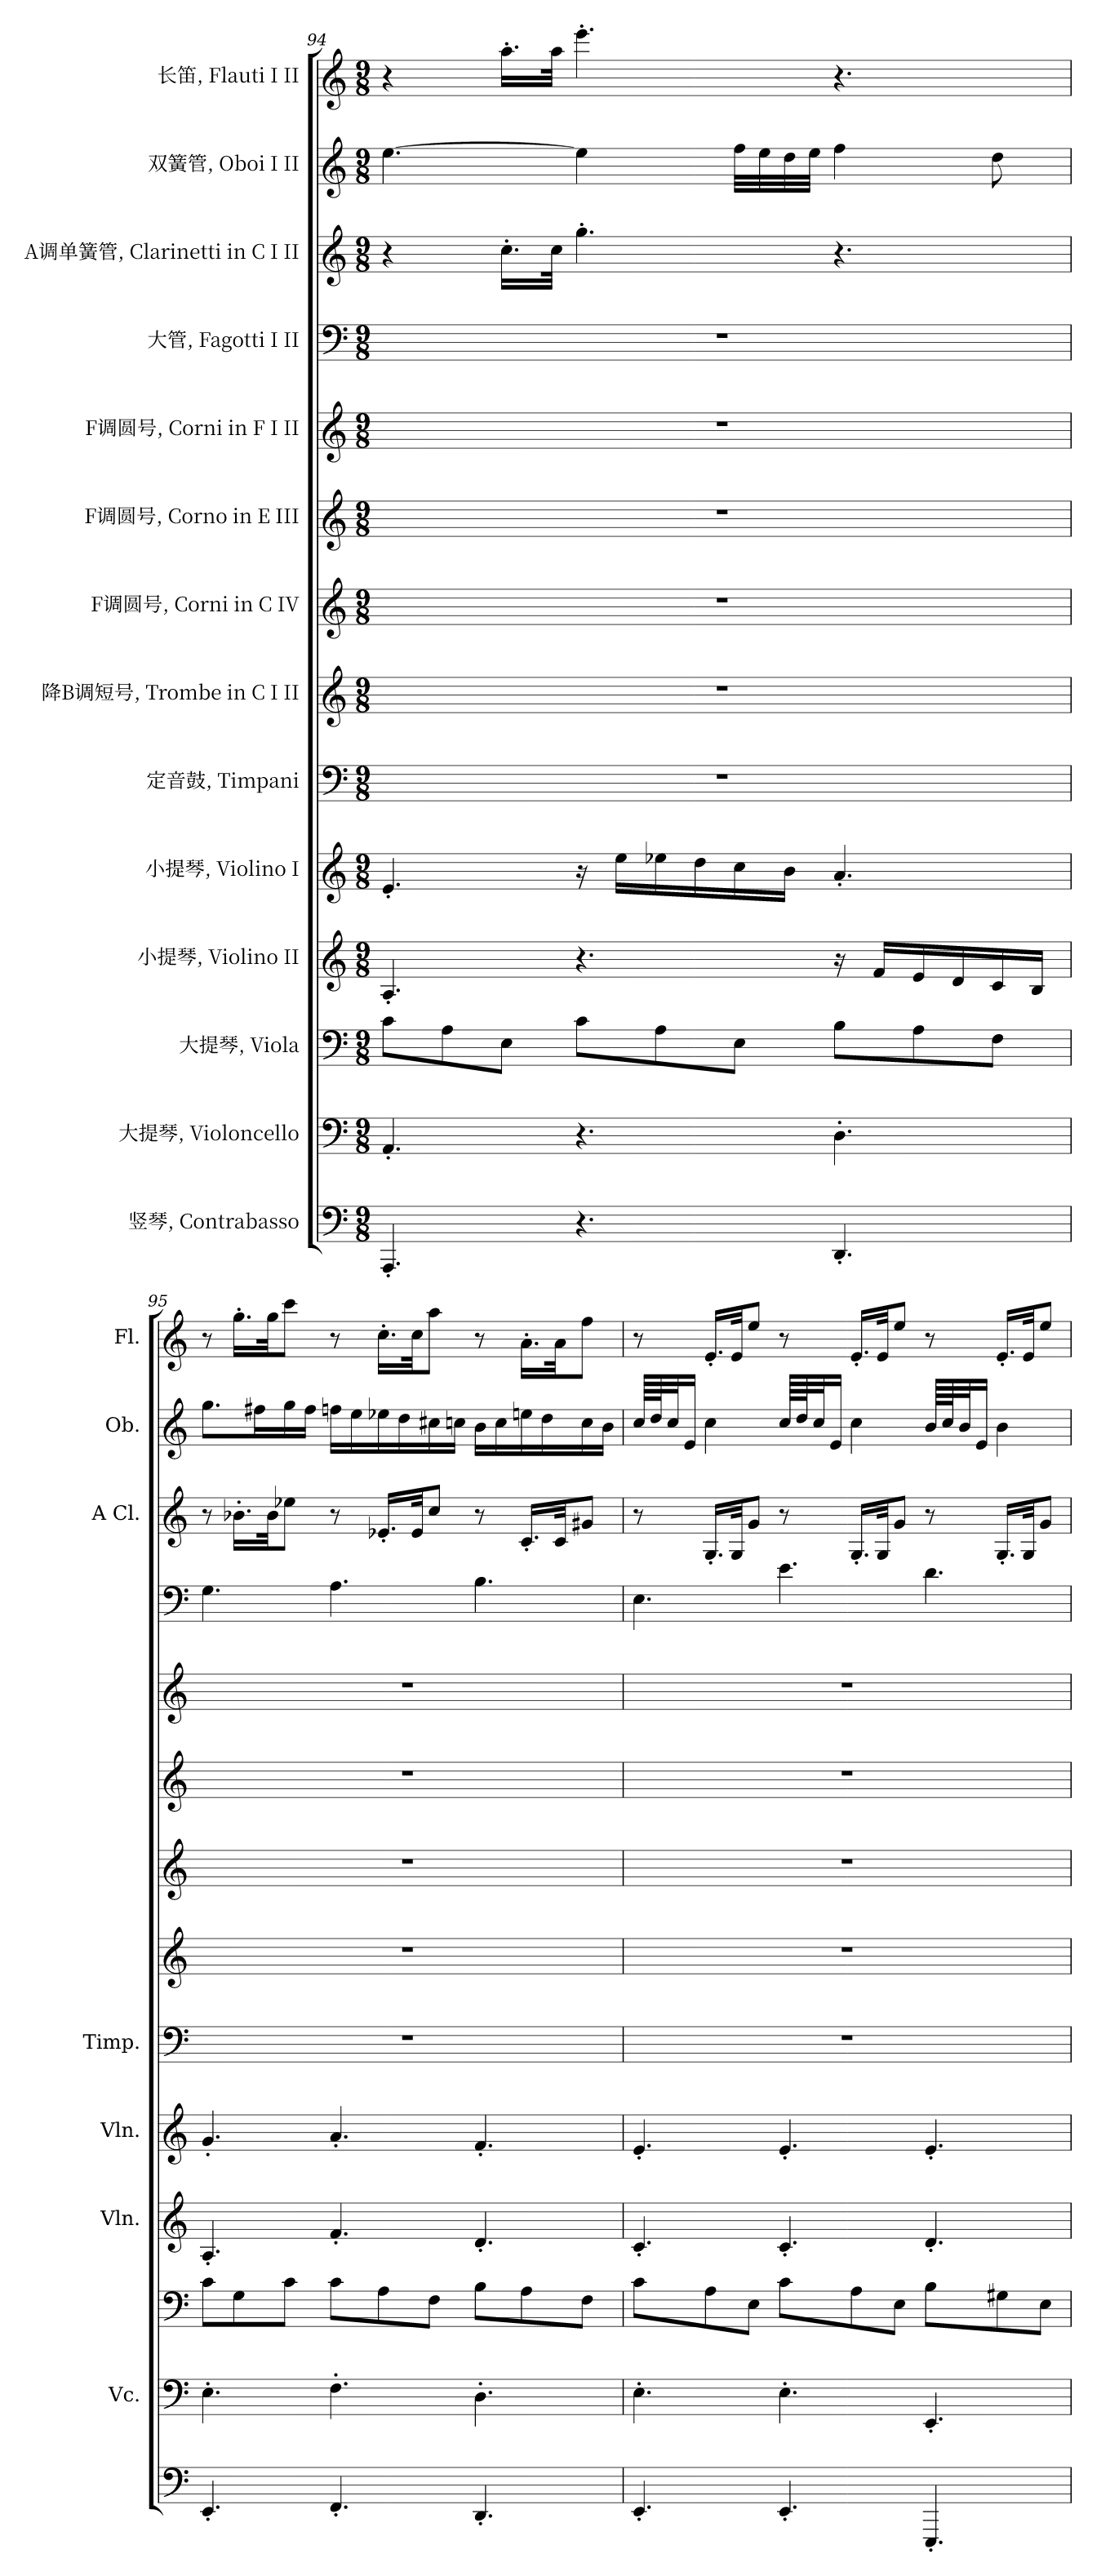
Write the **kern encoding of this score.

**kern	**kern	**kern	**kern	**kern	**kern	**kern	**kern	**kern	**kern	**kern	**kern	**kern	**kern
*part14	*part13	*part12	*part11	*part10	*part9	*part8	*part7	*part6	*part5	*part4	*part3	*part2	*part1
*staff14	*staff13	*staff12	*staff11	*staff10	*staff9	*staff8	*staff7	*staff6	*staff5	*staff4	*staff3	*staff2	*staff1
*I"竖琴, Contrabasso	*I"大提琴, Violoncello	*I"大提琴, Viola	*I"小提琴, Violino II	*I"小提琴, Violino I	*I"定音鼓, Timpani	*I"降B调短号, Trombe in C I II	*I"F调圆号, Corni in C IV	*I"F调圆号, Corno in E III	*I"F调圆号, Corni in F I II	*I"大管, Fagotti I II	*I"A调单簧管, Clarinetti in C I II	*I"双簧管, Oboi I II	*I"长笛, Flauti I II
*	*I'Vc.	*	*I'Vln.	*I'Vln.	*I'Timp.	*	*	*	*	*	*I'A Cl.	*I'Ob.	*I'Fl.
!!LO:PB:g=z
*clefF4	*clefF4	*clefF4	*clefG2	*clefG2	*clefF4	*clefG2	*clefG2	*clefG2	*clefG2	*clefF4	*clefG2	*clefG2	*clefG2
*	*	*	*	*	*	*ITrd1c2	*ITrd4c7	*ITrd4c7	*ITrd4c7	*	*ITrd2c3	*	*
*k[]	*k[]	*k[]	*k[]	*k[]	*k[]	*k[b-e-]	*k[b-]	*k[b-]	*k[b-]	*k[]	*k[f#c#g#]	*k[]	*k[]
*M9/8	*M9/8	*M9/8	*M9/8	*M9/8	*M9/8	*M9/8	*M9/8	*M9/8	*M9/8	*M9/8	*M9/8	*M9/8	*M9/8
*MM53	*MM53	*MM53	*MM53	*MM53	*MM53	*MM53	*MM53	*MM53	*MM53	*MM53	*MM53	*MM53	*MM53
=94	=94	=94	=94	=94	=94	=94	=94	=94	=94	=94	=94	=94	=94
4.AAA'/	4.AA'/	8c\L	4.A'/	4.e'/	8%9r	8%9r	8%9r	8%9r	8%9r	8%9r	4r	[4.ee\	4r
.	.	8A\	.	.	.	.	.	.	.	.	.	.	.
.	.	8E\J	.	.	.	.	.	.	.	.	16.a'\LL	.	16.aa'\LL
.	.	.	.	.	.	.	.	.	.	.	32a\JJk	.	32aa\JJk
*	*	*	*	*	*	*	*	*	*	*	*	*	*MM53
4.r	4.r	8c\L	4.r	16r	.	.	.	.	.	.	4.ee'\	4ee\]	4.eee'\
.	.	.	.	16ee\LL	.	.	.	.	.	.	.	.	.
.	.	8A\	.	16ee-X\	.	.	.	.	.	.	.	.	.
.	.	.	.	16dd\	.	.	.	.	.	.	.	.	.
.	.	8E\J	.	16cc\	.	.	.	.	.	.	.	32ff\LLL	.
.	.	.	.	.	.	.	.	.	.	.	.	32ee\	.
.	.	.	.	16b\JJ	.	.	.	.	.	.	.	32dd\	.
.	.	.	.	.	.	.	.	.	.	.	.	32ee\JJJ	.
*	*	*	*	*	*	*	*	*	*	*	*	*	*MM53
4.DD'/	4.D'\	8B\L	16r	4.a'/	.	.	.	.	.	.	4.r	4ff\	4.r
.	.	.	16f/LL	.	.	.	.	.	.	.	.	.	.
.	.	8A\	16e/	.	.	.	.	.	.	.	.	.	.
.	.	.	16d/	.	.	.	.	.	.	.	.	.	.
.	.	8F\J	16c/	.	.	.	.	.	.	.	.	8dd\	.
.	.	.	16B/JJ	.	.	.	.	.	.	.	.	.	.
=95	=95	=95	=95	=95	=95	=95	=95	=95	=95	=95	=95	=95	=95
*	*	*	*	*	*	*	*	*	*	*	*	*	*MM53
4.EE'/	4.E'\	8c\L	4.A'/	4.g'/	8%9r	8%9r	8%9r	8%9r	8%9r	4.G\	8r	8.gg\L	8r
*	*	*	*	*	*	*	*	*	*	*	*	*	*MM56
.	.	8G\	.	.	.	.	.	.	.	.	16.gn'\LL	.	16.gg'\LL
.	.	.	.	.	.	.	.	.	.	.	.	16ff#X\L	.
.	.	.	.	.	.	.	.	.	.	.	32g\JK	.	32gg\JK
.	.	8c\J	.	.	.	.	.	.	.	.	8ccn\J	16gg\	8ccc\J
.	.	.	.	.	.	.	.	.	.	.	.	16ff#\JJ	.
*	*	*	*	*	*	*	*	*	*	*	*	*	*MM53
4.FF'/	4.F'\	8c\L	4.f'/	4.a'/	.	.	.	.	.	4.A\	8r	16ffn\LL	8r
.	.	.	.	.	.	.	.	.	.	.	.	16ee\	.
*	*	*	*	*	*	*	*	*	*	*	*	*	*MM56
.	.	8A\	.	.	.	.	.	.	.	.	16.cn'/LL	16ee-X\	16.cc'\LL
.	.	.	.	.	.	.	.	.	.	.	.	16dd\	.
.	.	.	.	.	.	.	.	.	.	.	32c/JK	.	32cc\JK
.	.	8F\J	.	.	.	.	.	.	.	.	8a/J	16cc#X\	8aa\J
.	.	.	.	.	.	.	.	.	.	.	.	16ccn\JJ	.
*	*	*	*	*	*	*	*	*	*	*	*	*	*MM53
4.DD'/	4.D'\	8B\L	4.d'/	4.f'/	.	.	.	.	.	4.B\	8r	16b\LL	8r
.	.	.	.	.	.	.	.	.	.	.	.	16cc\	.
*	*	*	*	*	*	*	*	*	*	*	*	*	*MM56
.	.	8A\	.	.	.	.	.	.	.	.	16.A'/LL	16een\	16.a'\LL
.	.	.	.	.	.	.	.	.	.	.	.	16dd\	.
.	.	.	.	.	.	.	.	.	.	.	32A/JK	.	32a\JK
.	.	8F\J	.	.	.	.	.	.	.	.	8e#X/J	16cc\	8ff\J
.	.	.	.	.	.	.	.	.	.	.	.	16b\JJ	.
!!LO:PB:g=z
=96	=96	=96	=96	=96	=96	=96	=96	=96	=96	=96	=96	=96	=96
*	*	*	*	*	*	*	*	*	*	*	*	*	*MM53
4.EE'/	4.E'\	8c\L	4.c'/	4.e'/	8%9r	8%9r	8%9r	8%9r	8%9r	4.E\	8r	64cc/LLLL	8r
.	.	.	.	.	.	.	.	.	.	.	.	64dd/J	.
.	.	.	.	.	.	.	.	.	.	.	.	32cc/J	.
.	.	.	.	.	.	.	.	.	.	.	.	16e/JJ	.
*	*	*	*	*	*	*	*	*	*	*	*	*	*MM56
.	.	8A\	.	.	.	.	.	.	.	.	16.E'/LL	4cc\	16.e'/LL
.	.	.	.	.	.	.	.	.	.	.	32E/JK	.	32e/JK
.	.	8E\J	.	.	.	.	.	.	.	.	8e/J	.	8ee/J
*	*	*	*	*	*	*	*	*	*	*	*	*	*MM53
4.EE'/	4.E'\	8c\L	4.c'/	4.e'/	.	.	.	.	.	4.e\	8r	64cc/LLLL	8r
.	.	.	.	.	.	.	.	.	.	.	.	64dd/J	.
.	.	.	.	.	.	.	.	.	.	.	.	32cc/J	.
.	.	.	.	.	.	.	.	.	.	.	.	16e/JJ	.
*	*	*	*	*	*	*	*	*	*	*	*	*	*MM56
.	.	8A\	.	.	.	.	.	.	.	.	16.E'/LL	4cc\	16.e'/LL
.	.	.	.	.	.	.	.	.	.	.	32E/JK	.	32e/JK
.	.	8E\J	.	.	.	.	.	.	.	.	8e/J	.	8ee/J
*	*	*	*	*	*	*	*	*	*	*	*	*	*MM53
4.EEE'/	4.EE'/	8B\L	4.d'/	4.e'/	.	.	.	.	.	4.d\	8r	64b/LLLL	8r
.	.	.	.	.	.	.	.	.	.	.	.	64cc/J	.
.	.	.	.	.	.	.	.	.	.	.	.	32b/J	.
.	.	.	.	.	.	.	.	.	.	.	.	16e/JJ	.
*	*	*	*	*	*	*	*	*	*	*	*	*	*MM56
.	.	8G#X\	.	.	.	.	.	.	.	.	16.E'/LL	4b\	16.e'/LL
.	.	.	.	.	.	.	.	.	.	.	32E/JK	.	32e/JK
.	.	8E\J	.	.	.	.	.	.	.	.	8e/J	.	8ee/J
=	=	=	=	=	=	=	=	=	=	=	=	=	=
*-	*-	*-	*-	*-	*-	*-	*-	*-	*-	*-	*-	*-	*-
